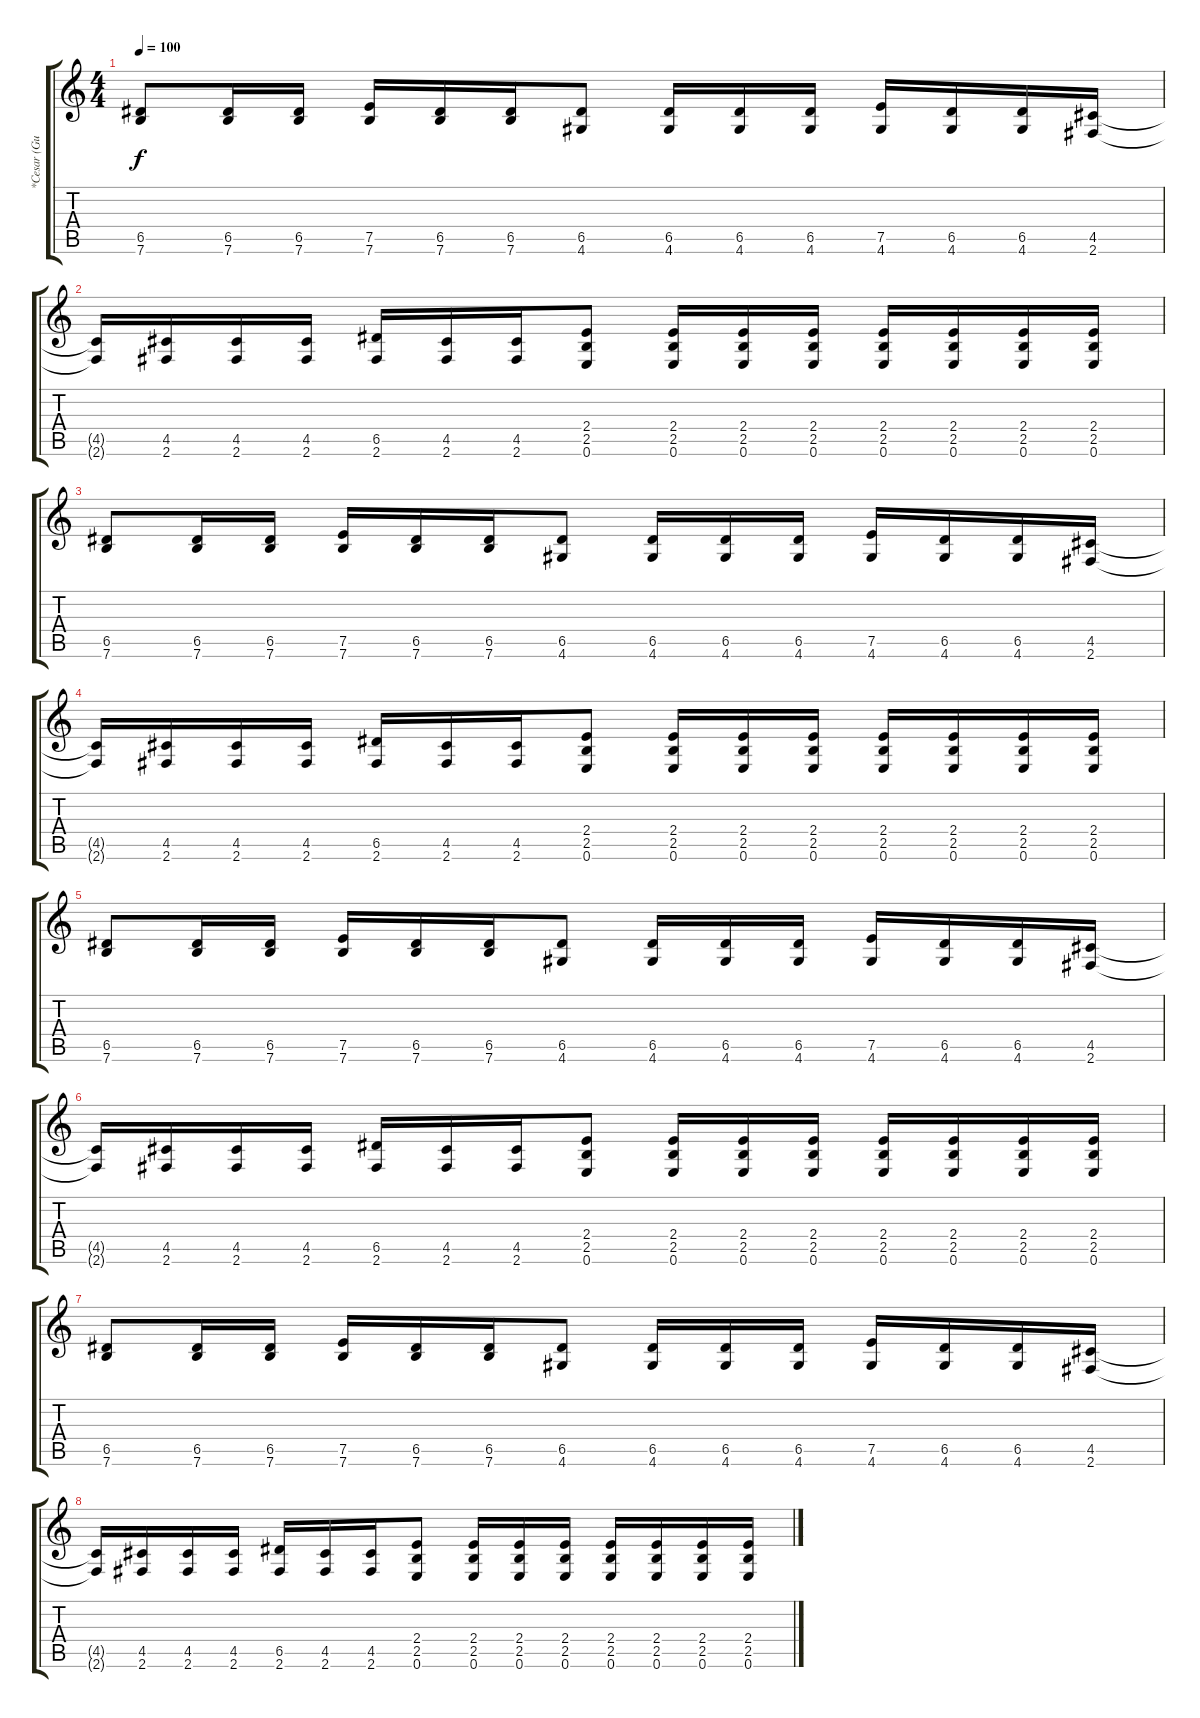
\track ("*Cesar (Guitar I)" "*Cesar (Gu") {instrument distortionguitar}
\staff {score tabs}
\tuning (E4 B3 G3 D3 A2 E2) {hide}
\ts (4 4)
\tempo 100
\clef g2
\ks c
(6.5 7.6).8{dy f volume 16 instrument distortionguitar} (6.5 7.6).16 (6.5 7.6).16 (7.5 7.6).16 (6.5 7.6).16 (6.5 7.6).16 (6.5 4.6).8 (6.5 4.6).16 (6.5 4.6).16 (6.5 4.6).16 (7.5 4.6).16 (6.5 4.6).16 (6.5 4.6).16 (4.5 2.6).16 |
(4.5{t} 2.6{t}).16 (4.5 2.6).16 (4.5 2.6).16 (4.5 2.6).16 (6.5 2.6).16 (4.5 2.6).16 (4.5 2.6).16 (2.4 2.5 0.6).8 (2.4 2.5 0.6).16 (2.4 2.5 0.6).16 (2.4 2.5 0.6).16 (2.4 2.5 0.6).16 (2.4 2.5 0.6).16 (2.4 2.5 0.6).16 (2.4 2.5 0.6).16 |
(6.5 7.6).8 (6.5 7.6).16 (6.5 7.6).16 (7.5 7.6).16 (6.5 7.6).16 (6.5 7.6).16 (6.5 4.6).8 (6.5 4.6).16 (6.5 4.6).16 (6.5 4.6).16 (7.5 4.6).16 (6.5 4.6).16 (6.5 4.6).16 (4.5 2.6).16 |
(4.5{t} 2.6{t}).16 (4.5 2.6).16 (4.5 2.6).16 (4.5 2.6).16 (6.5 2.6).16 (4.5 2.6).16 (4.5 2.6).16 (2.4 2.5 0.6).8 (2.4 2.5 0.6).16 (2.4 2.5 0.6).16 (2.4 2.5 0.6).16 (2.4 2.5 0.6).16 (2.4 2.5 0.6).16 (2.4 2.5 0.6).16 (2.4 2.5 0.6).16 |
(6.5 7.6).8{volume 16 instrument distortionguitar} (6.5 7.6).16 (6.5 7.6).16 (7.5 7.6).16 (6.5 7.6).16 (6.5 7.6).16 (6.5 4.6).8 (6.5 4.6).16 (6.5 4.6).16 (6.5 4.6).16 (7.5 4.6).16 (6.5 4.6).16 (6.5 4.6).16 (4.5 2.6).16 |
(4.5{t} 2.6{t}).16 (4.5 2.6).16 (4.5 2.6).16 (4.5 2.6).16 (6.5 2.6).16 (4.5 2.6).16 (4.5 2.6).16 (2.4 2.5 0.6).8 (2.4 2.5 0.6).16 (2.4 2.5 0.6).16 (2.4 2.5 0.6).16 (2.4 2.5 0.6).16 (2.4 2.5 0.6).16 (2.4 2.5 0.6).16 (2.4 2.5 0.6).16 |
(6.5 7.6).8 (6.5 7.6).16 (6.5 7.6).16 (7.5 7.6).16 (6.5 7.6).16 (6.5 7.6).16 (6.5 4.6).8 (6.5 4.6).16 (6.5 4.6).16 (6.5 4.6).16 (7.5 4.6).16 (6.5 4.6).16 (6.5 4.6).16 (4.5 2.6).16 |
(4.5{t} 2.6{t}).16 (4.5 2.6).16 (4.5 2.6).16 (4.5 2.6).16 (6.5 2.6).16 (4.5 2.6).16 (4.5 2.6).16 (2.4 2.5 0.6).8 (2.4 2.5 0.6).16 (2.4 2.5 0.6).16 (2.4 2.5 0.6).16 (2.4 2.5 0.6).16 (2.4 2.5 0.6).16 (2.4 2.5 0.6).16 (2.4 2.5 0.6).16
